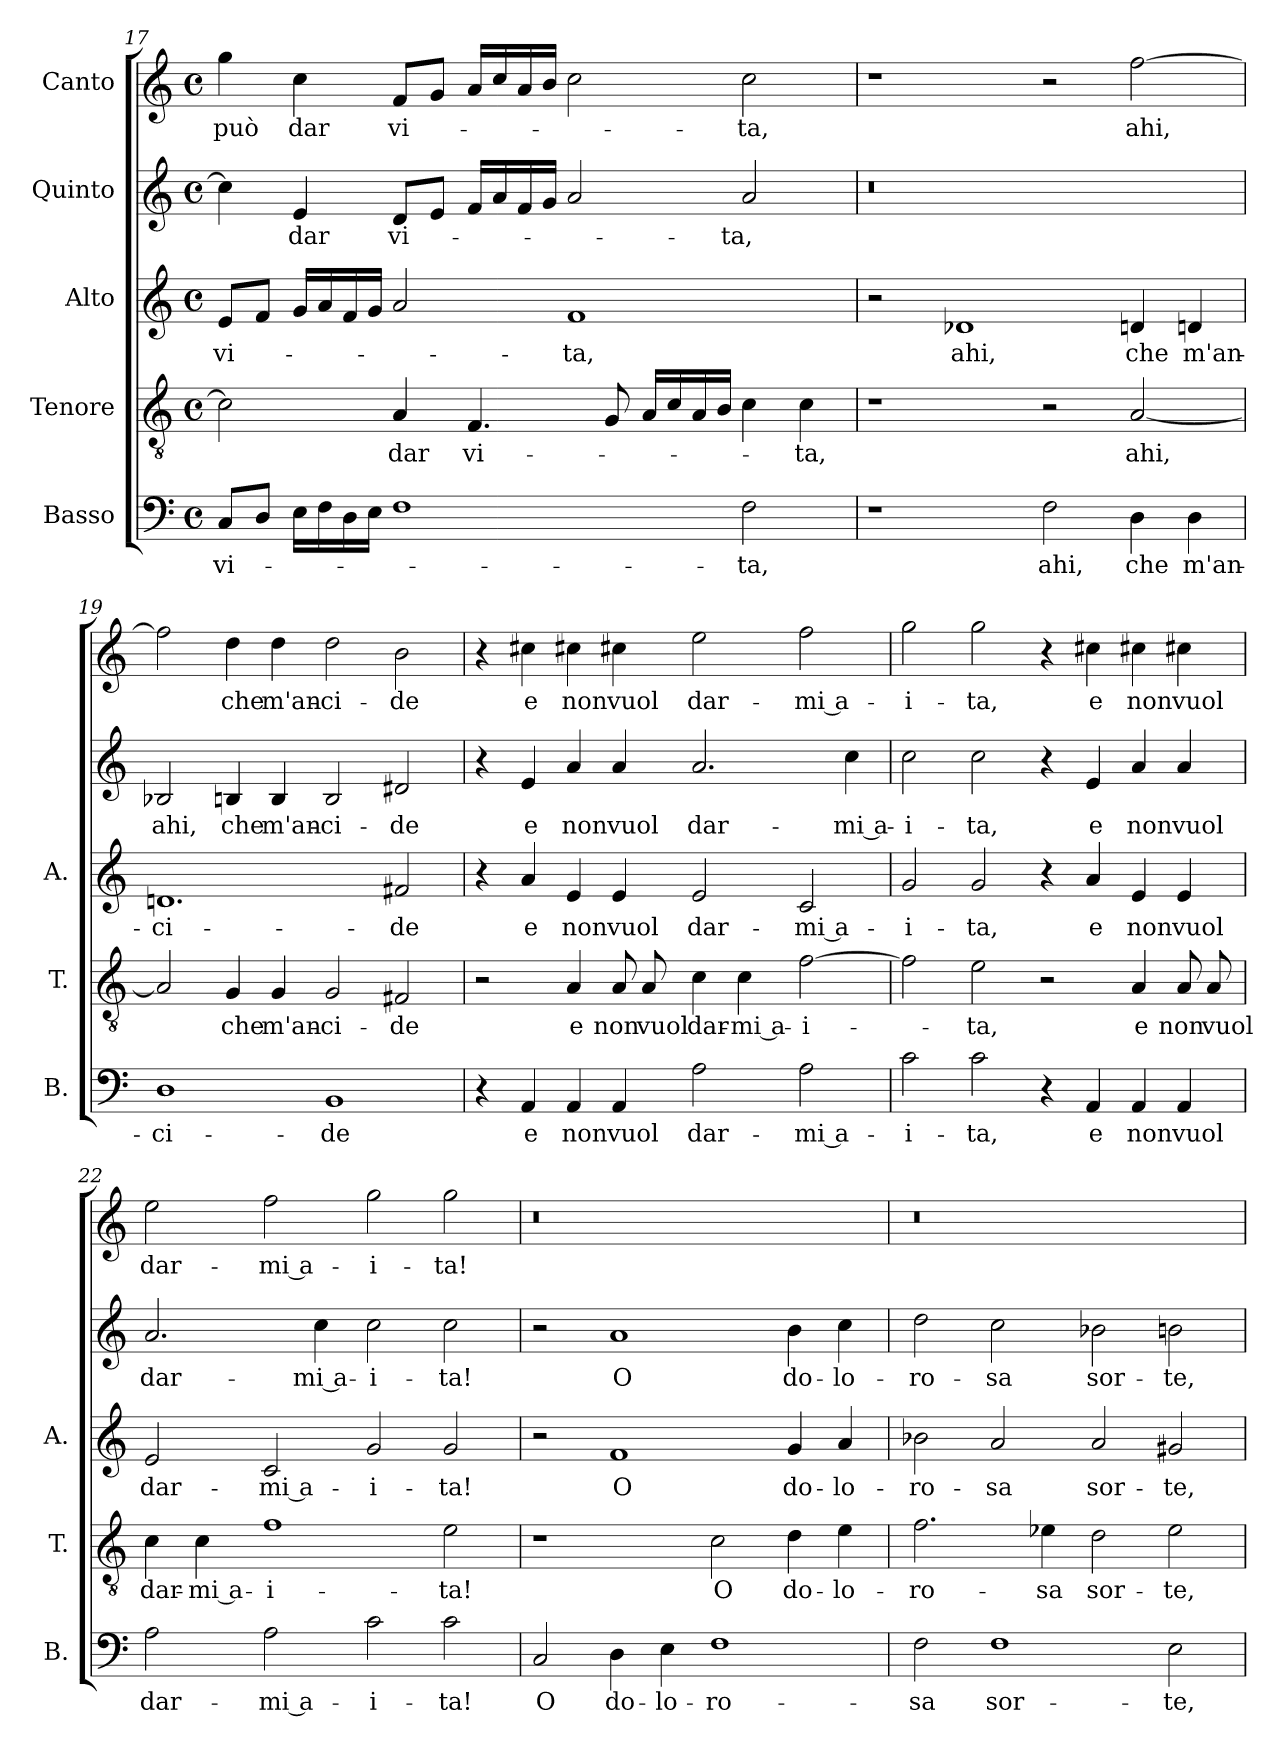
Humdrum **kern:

**kern	**text	**kern	**text	**kern	**text	**kern	**text	**kern	**text
*part5	*part5	*part4	*part4	*part3	*part3	*part2	*part2	*part1	*part1
*staff5	*staff5	*staff4	*staff4	*staff3	*staff3	*staff2	*staff2	*staff1	*staff1
*I"Basso	*	*I"Tenore	*	*I"Alto	*	*I"Quinto	*	*I"Canto	*
*I'B.	*	*I'T.	*	*I'A.	*	*	*	*	*
*clefF4	*	*clefGv2	*	*clefG2	*	*clefG2	*	*clefG2	*
*k[]	*	*k[]	*	*k[]	*	*k[]	*	*k[]	*
*C:	*	*C:	*	*C:	*	*C:	*	*C:	*
*M4/4	*	*M4/4	*	*M4/4	*	*M4/4	*	*M4/4	*
*met(c)	*	*met(c)	*	*met(c)	*	*met(c)	*	*met(c)	*
=17	=17	=17	=17	=17	=17	=17	=17	=17	=17
8C/L	vi-	2c\]	.	8e/L	vi-	4cc\]	.	4gg\	può
8D/J	.	.	.	8f/J	.	.	.	.	.
16E\LL	.	.	.	16g/LL	.	4e/	dar	4cc\	dar
16F\	.	.	.	16a/	.	.	.	.	.
16D\	.	.	.	16f/	.	.	.	.	.
16E\JJ	.	.	.	16g/JJ	.	.	.	.	.
1F\	.	4A/	dar	2a/	.	8d/L	vi-	8f/L	vi-
.	.	.	.	.	.	8e/J	.	8g/J	.
.	.	4.F/	vi-	.	.	16f/LL	.	16a/LL	.
.	.	.	.	.	.	16a/	.	16cc/	.
.	.	.	.	.	.	16f/	.	16a/	.
.	.	.	.	.	.	16g/JJ	.	16b/JJ	.
.	.	.	.	1f/	-ta,	2a/	.	2cc\	.
.	.	8G/	.	.	.	.	.	.	.
.	.	16A/LL	.	.	.	.	.	.	.
.	.	16c/	.	.	.	.	.	.	.
.	.	16A/	.	.	.	.	.	.	.
.	.	16B/JJ	.	.	.	.	.	.	.
2F\	-ta,	4c\	.	.	.	2a/	-ta,	2cc\	-ta,
.	.	4c\	-ta,	.	.	.	.	.	.
=18	=18	=18	=18	=18	=18	=18	=18	=18	=18
!	!	!	!	!	!	!LO:N:vis=0	!	!	!
1r	.	1r	.	2r	.	1r	.	1r	.
.	.	.	.	1d-X/	ahi,	.	.	.	.
2F\	ahi,	2r	.	.	.	1ryy	.	2r	.
4D\	che	[2A/	ahi,	4dn/	che	.	.	[2ff\	ahi,
4D\	m'an-	.	.	4dn/	m'an-	.	.	.	.
=19	=19	=19	=19	=19	=19	=19	=19	=19	=19
1D\	-ci-	2A/]	.	1.dn/	-ci-	2B-X/	ahi,	2ff\]	.
.	.	4G/	che	.	.	4Bn/	che	4dd\	che
.	.	4G/	m'an-	.	.	4B/	m'an-	4dd\	m'an-
1BB/	-de	2G/	-ci-	.	.	2B/	-ci-	2dd\	-ci-
.	.	2F#X/	-de	2f#X/	-de	2d#X/	-de	2b\	-de
=20	=20	=20	=20	=20	=20	=20	=20	=20	=20
4r	.	2r	.	4r	.	4r	.	4r	.
4AA/	e	.	.	4a/	e	4e/	e	4cc#X\	e
4AA/	non	4A/	e	4e/	non	4a/	non	4cc#X\	non
4AA/	vuol	8A/	non	4e/	vuol	4a/	vuol	4cc#X\	vuol
.	.	8A/	vuol	.	.	.	.	.	.
2A\	dar-	4c\	dar-	2e/	dar-	2.a/	dar-	2ee\	dar-
.	.	4c\	-mi a-	.	.	.	.	.	.
2A\	-mi a-	[2f\	-i-	2c/	-mi a-	.	.	2ff\	-mi a-
.	.	.	.	.	.	4cc\	-mi a-	.	.
=21	=21	=21	=21	=21	=21	=21	=21	=21	=21
2c\	-i-	2f\]	.	2g/	-i-	2cc\	-i-	2gg\	-i-
2c\	-ta,	2e\	-ta,	2g/	-ta,	2cc\	-ta,	2gg\	-ta,
4r	.	2r	.	4r	.	4r	.	4r	.
4AA/	e	.	.	4a/	e	4e/	e	4cc#X\	e
4AA/	non	4A/	e	4e/	non	4a/	non	4cc#X\	non
4AA/	vuol	8A/	non	4e/	vuol	4a/	vuol	4cc#X\	vuol
.	.	8A/	vuol	.	.	.	.	.	.
=22	=22	=22	=22	=22	=22	=22	=22	=22	=22
2A\	dar-	4c\	dar-	2e/	dar-	2.a/	dar-	2ee\	dar-
.	.	4c\	-mi a-	.	.	.	.	.	.
2A\	-mi a-	1f\	-i-	2c/	-mi a-	.	.	2ff\	-mi a-
.	.	.	.	.	.	4cc\	-mi a-	.	.
2c\	-i-	.	.	2g/	-i-	2cc\	-i-	2gg\	-i-
2c\	-ta!	2e\	-ta!	2g/	-ta!	2cc\	-ta!	2gg\	-ta!
=23	=23	=23	=23	=23	=23	=23	=23	=23	=23
!	!	!	!	!	!	!	!	!LO:N:vis=0	!
2C/	O	1r	.	2r	.	2r	.	1r	.
4D\	do-	.	.	1f/	O	1a/	O	.	.
4E\	-lo-	.	.	.	.	.	.	.	.
1F\	-ro-	2c\	O	.	.	.	.	1ryy	.
.	.	4d\	do-	4g/	do-	4b\	do-	.	.
.	.	4e\	-lo-	4a/	-lo-	4cc\	-lo-	.	.
=24	=24	=24	=24	=24	=24	=24	=24	=24	=24
!	!	!	!	!	!	!	!	!LO:N:vis=0	!
2F\	-sa	2.f\	-ro-	2b-X\	-ro-	2dd\	-ro-	1r	.
1F\	sor-	.	.	2a/	-sa	2cc\	-sa	.	.
.	.	4e-X\	-sa	.	.	.	.	.	.
.	.	2d\	sor-	2a/	sor-	2b-X\	sor-	1ryy	.
2E\	-te,	2e-\	-te,	2g#X/	-te,	2bn\	-te,	.	.
=	=	=	=	=	=	=	=	=	=
*-	*-	*-	*-	*-	*-	*-	*-	*-	*-
